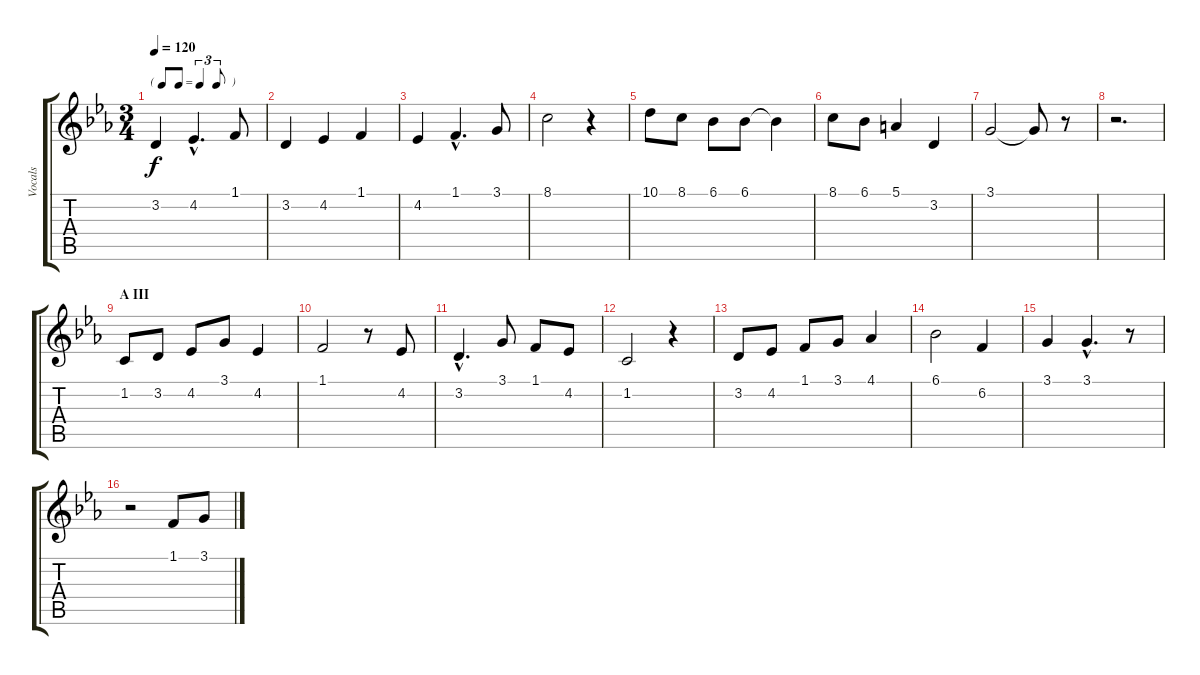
\track ("Vocals" "Vocals") {instrument panflute}
\staff {score tabs}
\tuning (E4 B3 G3 D3 A2 E2) {hide}
\ts (3 4)
\tf triplet8th
\tempo 120
\clef g2
\ks cminor
3.2.4{dy f} 4.2{hac}.4{d} 1.1.8 |
3.2.4 4.2.4 1.1.4 |
4.2.4 1.1{hac}.4{d} 3.1.8 |
8.1.2 r.4 |
10.1.8 8.1.8 6.1.8 6.1.8 6.1{t}.4 |
8.1.8 6.1.8 5.1.4 3.2.4 |
3.1.2 3.1{t}.8 r.8 |
r.2{d} |
\section ("" "A III")
1.2.8 3.2.8 4.2.8 3.1.8 4.2.4 |
1.1.2 r.8 4.2.8 |
3.2{hac}.4{d} 3.1.8 1.1.8 4.2.8 |
1.2.2 r.4 |
3.2.8 4.2.8 1.1.8 3.1.8 4.1.4 |
6.1.2 6.2.4 |
3.1.4 3.1{hac}.4{d} r.8 |
r.2 1.1.8 3.1.8
